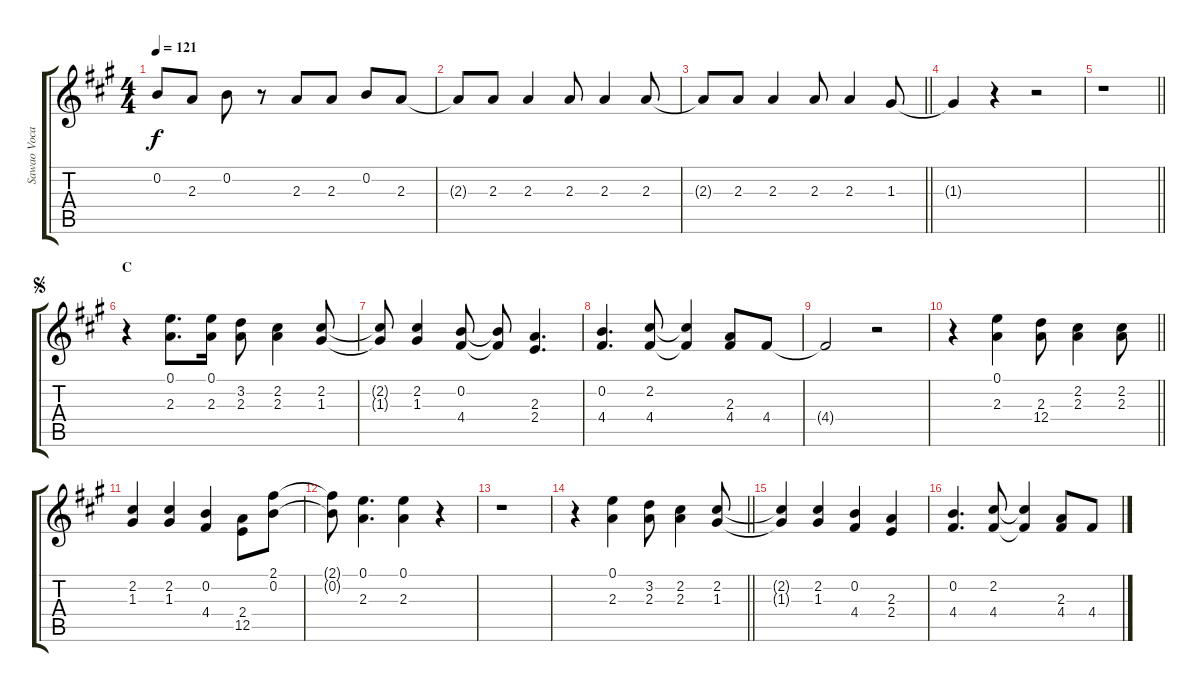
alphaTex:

\track ("Sawao Vocal" "Sawao Voca") {instrument contrabass}
\staff {score tabs}
\tuning (E4 B3 G3 D3 A2 E2) {hide}
\ts (4 4)
\tempo 121
\clef g2
\ks a
0.2{t}.8{dy f} 2.3.8 0.2.8 r.8 2.3.8 2.3.8 0.2.8 2.3.8 |
2.3{t}.8 2.3.8 2.3.4 2.3.8 2.3.4 2.3.8 |
\barLineRight lightlight
2.3{t}.8 2.3.8 2.3.4 2.3.8 2.3.4 1.3.8 |
\section ("" "")
1.3{t}.4 r.4 r.2 |
\barLineRight lightlight
r.1 |
\section ("" "C")
\jump segno
r.4 (0.1 2.3).8{d} (0.1 2.3).16 (3.2 2.3).8 (2.2 2.3).4 (2.2 1.3).8 |
(2.2{t} 1.3{t}).8 (2.2 1.3).4 (0.2 4.4).8 (0.2{t} 4.4{t}).8 (2.3 2.4).4{d} |
(0.2 4.4).4{d} (2.2 4.4).8 (2.2{t} 4.4{t}).4 (2.3 4.4).8 4.4.8 |
4.4{t}.2 r.2 |
\barLineRight lightlight
r.4 (0.1 2.3).4 (2.3 12.4).8 (2.2 2.3).4 (2.2 2.3).8 |
\section ("" "")
(2.2 1.3).4 (2.2 1.3).4 (0.2 4.4).4 (2.4 12.5).8 (2.1 0.2).8 |
(2.1{t} 0.2{t}).8 (0.1 2.3).4{d} (0.1 2.3).4 r.4 |
r.1 |
\barLineRight lightlight
r.4 (0.1 2.3).4 (3.2 2.3).8 (2.2 2.3).4 (2.2 1.3).8 |
(2.2{t} 1.3{t}).4 (2.2 1.3).4 (0.2 4.4).4 (2.3 2.4).4 |
(0.2 4.4).4{d} (2.2 4.4).8 (2.2{t} 4.4{t}).4 (2.3 4.4).8 4.4.8
